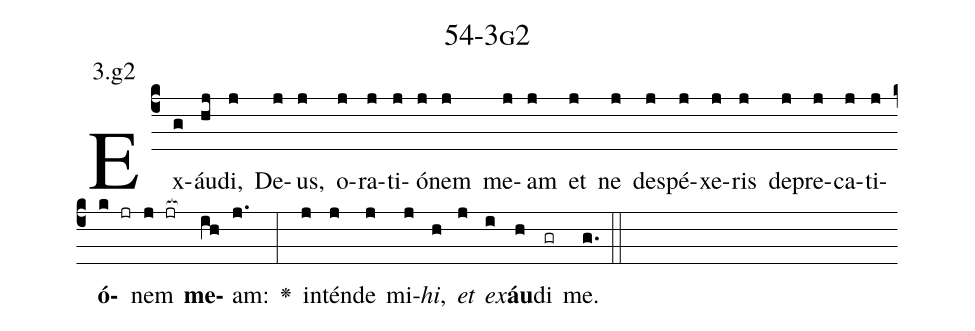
name: 54-3g2;
annotation: 3.g2;
%%
(c4)Ex(g)áu(hj)di,(j) De(j)us,(j) o(j)ra(j)ti(j)ó(j)nem(j) me(j)am(j) et(j) ne(j) de(j)spé(j)xe(j)ris(j) de(j)pre(j)ca(j)ti(j)<b>ó</b>(k jr)nem(j jr[ocb:1{]) <b>me</b>(ih[ocb:0}])am:(j.) <v>\greheightstar</v>(:) in(j)tén(j)de(j) mi(j)<i>hi</i>,(h) <i>et</i>(j) <i>ex</i>(i)<b>áu</b>(h)di(gr) me.(g.) (::)


%E(j) u(h) o(j) u(i) a(h) e.(g.) (::)
